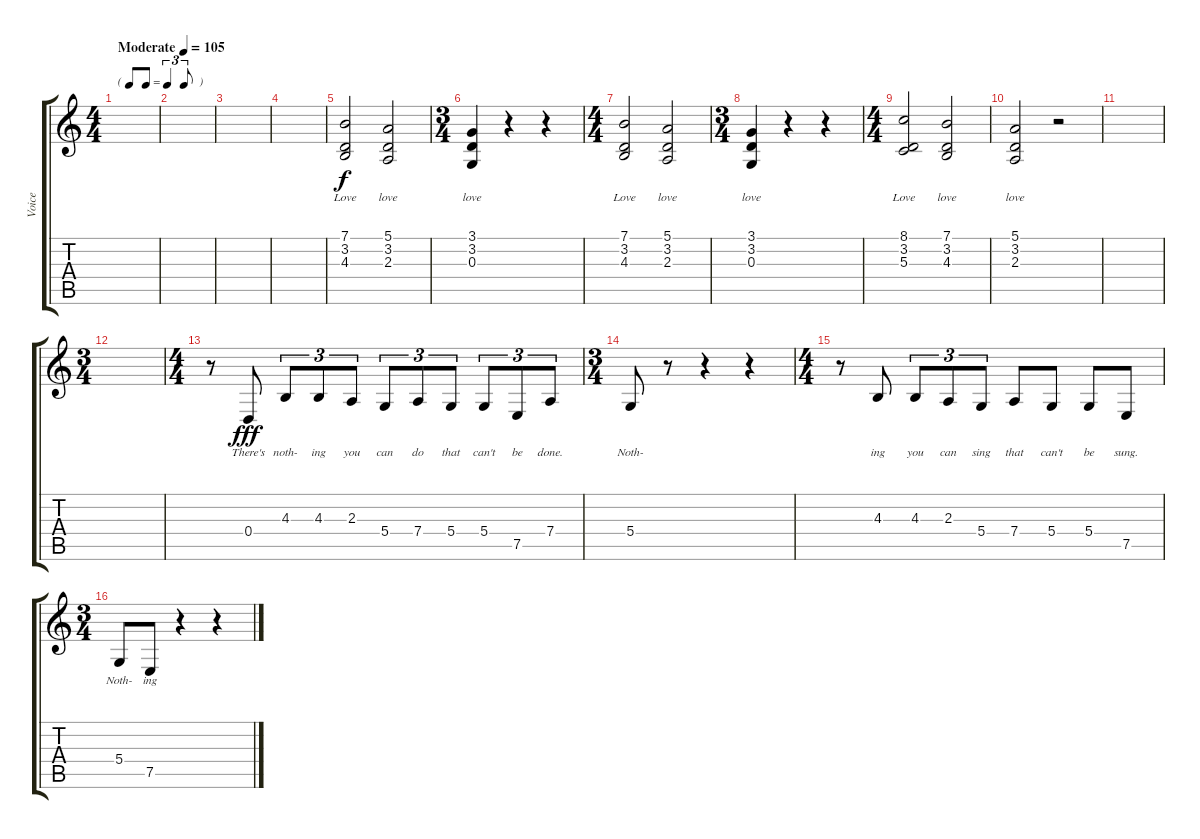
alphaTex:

\track ("Voice" "Voice") {instrument altosax}
\staff {score tabs}
\tuning (E4 B3 G3 D3 A2 E2) {hide}
\ts (4 4)
\tf triplet8th
\tempo (105 "Moderate")
\clef g2
\ks c
|
|
|
|
(7.1 3.2 4.3).2{lyrics (0 "Love") lyrics (1 "") lyrics (2 "") lyrics (3 "") lyrics (4 "")} (5.1 3.2 2.3).2{lyrics (0 "love") lyrics (1 "") lyrics (2 "") lyrics (3 "") lyrics (4 "")} |
\ts (3 4)
(3.1 3.2 0.3).4{lyrics (0 "love") lyrics (1 "") lyrics (2 "") lyrics (3 "") lyrics (4 "")} r.4 r.4 |
\ts (4 4)
(7.1 3.2 4.3).2{lyrics (0 "Love") lyrics (1 "") lyrics (2 "") lyrics (3 "") lyrics (4 "")} (5.1 3.2 2.3).2{lyrics (0 "love") lyrics (1 "") lyrics (2 "") lyrics (3 "") lyrics (4 "")} |
\ts (3 4)
(3.1 3.2 0.3).4{lyrics (0 "love") lyrics (1 "") lyrics (2 "") lyrics (3 "") lyrics (4 "")} r.4 r.4 |
\ts (4 4)
(8.1 3.2 5.3).2{lyrics (0 "Love") lyrics (1 "") lyrics (2 "") lyrics (3 "") lyrics (4 "")} (7.1 3.2 4.3).2{lyrics (0 "love") lyrics (1 "") lyrics (2 "") lyrics (3 "") lyrics (4 "")} |
(5.1 3.2 2.3).2{lyrics (0 "love") lyrics (1 "") lyrics (2 "") lyrics (3 "") lyrics (4 "")} r.2 |
|
\ts (3 4)
|
\ts (4 4)
r.8 0.4.8{lyrics (0 "There's") lyrics (1 "") lyrics (2 "") lyrics (3 "") lyrics (4 "") dy fff} 4.3.8{tu (3 2) lyrics (0 "noth-") lyrics (1 "") lyrics (2 "") lyrics (3 "") lyrics (4 "")} 4.3.8{tu (3 2) lyrics (0 "ing") lyrics (1 "") lyrics (2 "") lyrics (3 "") lyrics (4 "")} 2.3.8{tu (3 2) lyrics (0 "you") lyrics (1 "") lyrics (2 "") lyrics (3 "") lyrics (4 "")} 5.4.8{tu (3 2) lyrics (0 "can") lyrics (1 "") lyrics (2 "") lyrics (3 "") lyrics (4 "")} 7.4.8{tu (3 2) lyrics (0 "do") lyrics (1 "") lyrics (2 "") lyrics (3 "") lyrics (4 "")} 5.4.8{tu (3 2) lyrics (0 "that") lyrics (1 "") lyrics (2 "") lyrics (3 "") lyrics (4 "")} 5.4.8{tu (3 2) lyrics (0 "can't") lyrics (1 "") lyrics (2 "") lyrics (3 "") lyrics (4 "")} 7.5.8{tu (3 2) lyrics (0 "be") lyrics (1 "") lyrics (2 "") lyrics (3 "") lyrics (4 "")} 7.4.8{tu (3 2) lyrics (0 "done.") lyrics (1 "") lyrics (2 "") lyrics (3 "") lyrics (4 "")} |
\ts (3 4)
5.4.8{lyrics (0 "Noth-") lyrics (1 "") lyrics (2 "") lyrics (3 "") lyrics (4 "")} r.8 r.4 r.4 |
\ts (4 4)
r.8 4.3.8{lyrics (0 "ing") lyrics (1 "") lyrics (2 "") lyrics (3 "") lyrics (4 "")} 4.3.8{tu (3 2) lyrics (0 "you") lyrics (1 "") lyrics (2 "") lyrics (3 "") lyrics (4 "")} 2.3.8{tu (3 2) lyrics (0 "can") lyrics (1 "") lyrics (2 "") lyrics (3 "") lyrics (4 "")} 5.4.8{tu (3 2) lyrics (0 "sing") lyrics (1 "") lyrics (2 "") lyrics (3 "") lyrics (4 "")} 7.4.8{lyrics (0 "that") lyrics (1 "") lyrics (2 "") lyrics (3 "") lyrics (4 "")} 5.4.8{lyrics (0 "can't") lyrics (1 "") lyrics (2 "") lyrics (3 "") lyrics (4 "")} 5.4.8{lyrics (0 "be") lyrics (1 "") lyrics (2 "") lyrics (3 "") lyrics (4 "")} 7.5.8{lyrics (0 "sung.") lyrics (1 "") lyrics (2 "") lyrics (3 "") lyrics (4 "")} |
\ts (3 4)
5.4.8{lyrics (0 "Noth-") lyrics (1 "") lyrics (2 "") lyrics (3 "") lyrics (4 "")} 7.5.8{lyrics (0 "ing") lyrics (1 "") lyrics (2 "") lyrics (3 "") lyrics (4 "")} r.4 r.4
